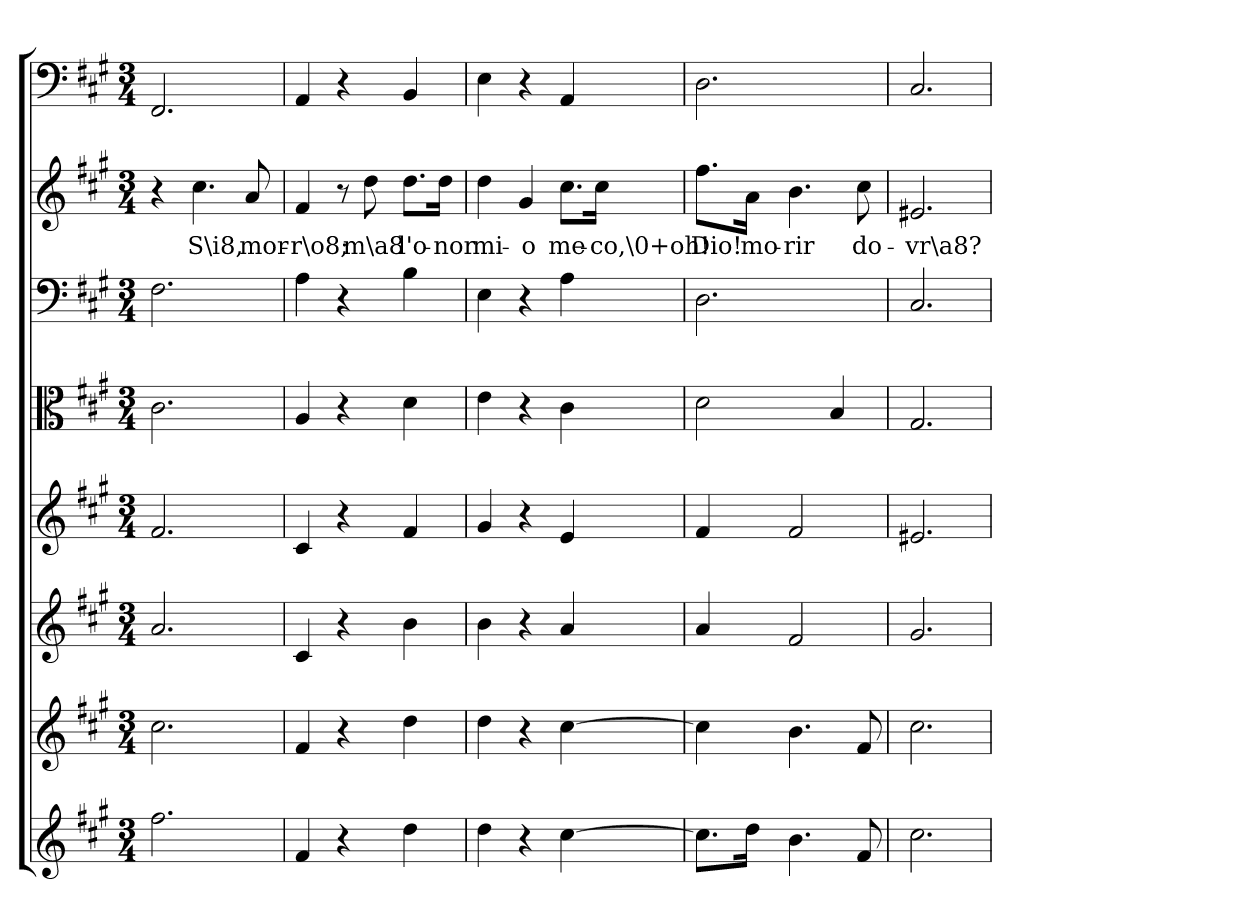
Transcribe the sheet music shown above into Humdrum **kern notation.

**kern	**kern	**kern	**kern	**kern	**kern	**kern	**text	**kern
*part8	*part7	*part6	*part5	*part4	*part3	*part2	*part2	*part1
*staff8	*staff7	*staff6	*staff5	*staff4	*staff3	*staff2	*staff2	*staff1
*clefG2	*clefG2	*clefG2	*clefG2	*clefC3	*clefF4	*clefG2	*	*clefF4
*k[f#c#g#]	*k[f#c#g#]	*k[f#c#g#]	*k[f#c#g#]	*k[f#c#g#]	*k[f#c#g#]	*k[f#c#g#]	*	*k[f#c#g#]
*f#:	*f#:	*f#:	*f#:	*f#:	*f#:	*f#:	*	*f#:
*M3/4	*M3/4	*M3/4	*M3/4	*M3/4	*M3/4	*M3/4	*	*M3/4
=1	=1	=1	=1	=1	=1	=1	=1	=1
2.ff#\	2.cc#\	2.a/	2.f#/	2.c#\	2.F#\	4r	.	2.FF#/
.	.	.	.	.	.	4.cc#\	S\i8,	.
.	.	.	.	.	.	8a/	mor-	.
=2	=2	=2	=2	=2	=2	=2	=2	=2
4f#/	4f#/	4c#/	4c#/	4A/	4A\	4f#/	-r\o8;	4AA/
4r	4r	4r	4r	4r	4r	8r	.	4r
.	.	.	.	.	.	8dd\	m\a8	.
4dd\	4dd\	4b\	4f#/	4d\	4B\	8.dd\L	l'o-	4BB/
.	.	.	.	.	.	16dd\Jk	-nor	.
=3	=3	=3	=3	=3	=3	=3	=3	=3
4dd\	4dd\	4b\	4g#/	4e\	4E\	4dd\	mi-	4E\
4r	4r	4r	4r	4r	4r	4g#/	-o	4r
[4cc#\	[4cc#\	4a/	4e/	4c#\	4A\	8.cc#\L	me-	4AA/
.	.	.	.	.	.	16cc#\Jk	-co,\0+oh!	.
=4	=4	=4	=4	=4	=4	=4	=4	=4
8.cc#\L]	4cc#\]	4a/	4f#/	2d\	2.D\	8.ff#\L	Dio!	2.D\
16dd\Jk	.	.	.	.	.	16a\Jk	mo-	.
4.b\	4.b\	2f#/	2f#/	.	.	4.b\	-rir	.
.	.	.	.	4B/	.	.	.	.
8f#/	8f#/	.	.	.	.	8cc#\	do-	.
=5	=5	=5	=5	=5	=5	=5	=5	=5
2.cc#\	2.cc#\	2.g#/	2.e#X/	2.G#/	2.C#/	2.e#X/	-vr\a8?	2.C#/
=	=	=	=	=	=	=	=	=
*-	*-	*-	*-	*-	*-	*-	*-	*-
